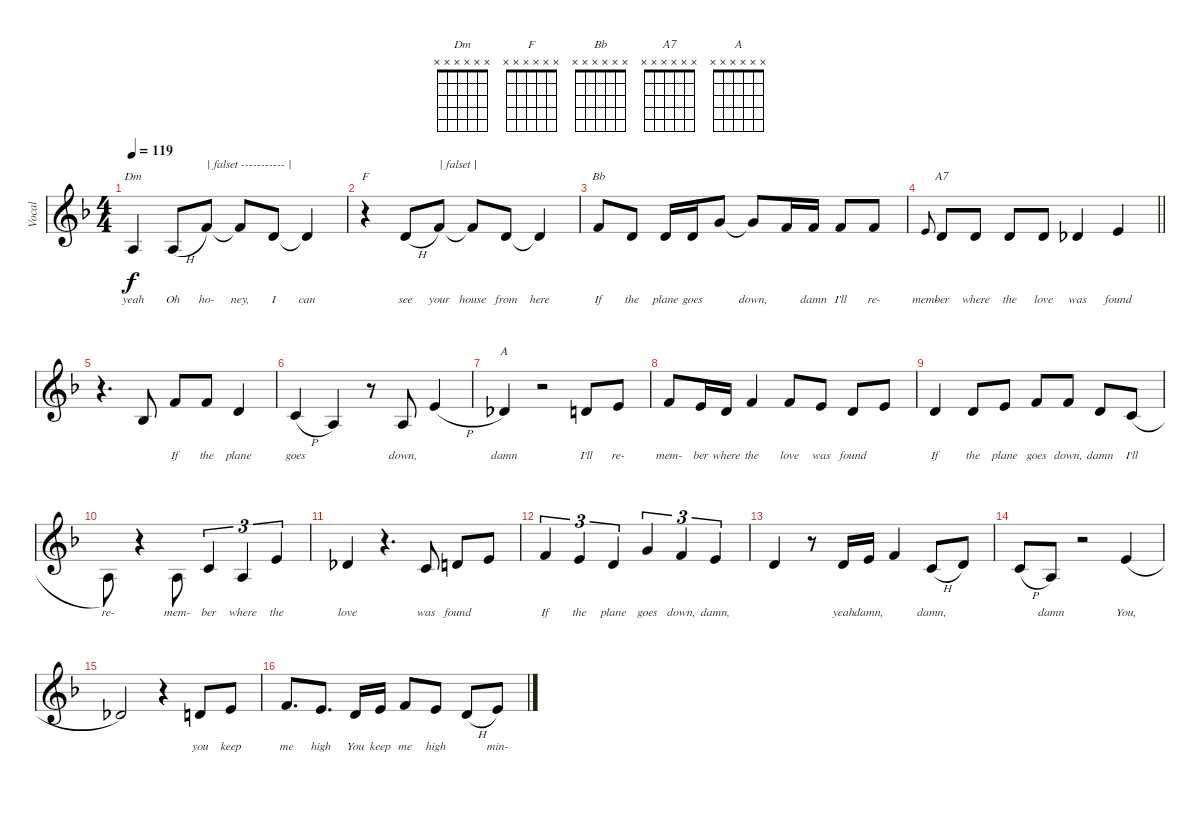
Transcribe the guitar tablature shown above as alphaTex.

\track ("Vocal" "Vocal") {instrument synthbrass1}
\staff {score}
\tuning (Eb4 Bb3 Gb3 Db3 Ab2 D2) {hide}
\chord ("Dm" x x x x x x)
\chord ("F" x x x x x x)
\chord ("Bb" x x x x x x)
\chord ("A7" x x x x x x)
\chord ("A" x x x x x x)
\ts (4 4)
\tempo 119
\clef g2
\ks dminor
3.3{t}.4{ch "Dm" lyrics (0 "yeah") lyrics (1 "") lyrics (2 "") lyrics (3 "") lyrics (4 "") dy f} 3.3{h}.8{lyrics (0 "Oh") lyrics (1 "") lyrics (2 "") lyrics (3 "") lyrics (4 "")} 11.3.8{txt "| falset ----------- |" lyrics (0 "ho-") lyrics (1 "") lyrics (2 "") lyrics (3 "") lyrics (4 "")} 11.3{t}.8{lyrics (0 "ney,") lyrics (1 "") lyrics (2 "") lyrics (3 "") lyrics (4 "")} 8.3.8{lyrics (0 "I") lyrics (1 "") lyrics (2 "") lyrics (3 "") lyrics (4 "")} 8.3{t}.4{lyrics (0 "can") lyrics (1 "") lyrics (2 "") lyrics (3 "") lyrics (4 "")} |
r.4{ch "F"} 8.3{h}.8{lyrics (0 "see") lyrics (1 "") lyrics (2 "") lyrics (3 "") lyrics (4 "")} 11.3.8{txt "| falset |" lyrics (0 "your") lyrics (1 "") lyrics (2 "") lyrics (3 "") lyrics (4 "")} 11.3{t}.8{lyrics (0 "house") lyrics (1 "") lyrics (2 "") lyrics (3 "") lyrics (4 "")} 8.3.8{lyrics (0 "from") lyrics (1 "") lyrics (2 "") lyrics (3 "") lyrics (4 "")} 8.3{t}.4{lyrics (0 "here") lyrics (1 "") lyrics (2 "") lyrics (3 "") lyrics (4 "")} |
11.3.8{ch "Bb" lyrics (0 "If") lyrics (1 "") lyrics (2 "") lyrics (3 "") lyrics (4 "")} 8.3.8{lyrics (0 "the") lyrics (1 "") lyrics (2 "") lyrics (3 "") lyrics (4 "")} 8.3.16{lyrics (0 "plane") lyrics (1 "") lyrics (2 "") lyrics (3 "") lyrics (4 "")} 8.3.16{lyrics (0 "goes") lyrics (1 "") lyrics (2 "") lyrics (3 "") lyrics (4 "")} 9.2.8{lyrics (0 "") lyrics (1 "") lyrics (2 "") lyrics (3 "") lyrics (4 "")} 9.2{t}.8{lyrics (0 "down,") lyrics (1 "") lyrics (2 "") lyrics (3 "") lyrics (4 "")} 7.2.16{lyrics (0 "") lyrics (1 "") lyrics (2 "") lyrics (3 "") lyrics (4 "")} 7.2.16{lyrics (0 "damn") lyrics (1 "") lyrics (2 "") lyrics (3 "") lyrics (4 "")} 7.2.8{lyrics (0 "I'll") lyrics (1 "") lyrics (2 "") lyrics (3 "") lyrics (4 "")} 7.2.8{lyrics (0 "re-") lyrics (1 "") lyrics (2 "") lyrics (3 "") lyrics (4 "")} |
\barLineRight lightlight
10.3.8{lyrics (0 "mem-") lyrics (1 "") lyrics (2 "") lyrics (3 "") lyrics (4 "") gr onbeat} 8.3.8{ch "A7" lyrics (0 "ber") lyrics (1 "") lyrics (2 "") lyrics (3 "") lyrics (4 "")} 8.3.8{lyrics (0 "where") lyrics (1 "") lyrics (2 "") lyrics (3 "") lyrics (4 "")} 8.3.8{lyrics (0 "the") lyrics (1 "") lyrics (2 "") lyrics (3 "") lyrics (4 "")} 8.3.8{lyrics (0 "love") lyrics (1 "") lyrics (2 "") lyrics (3 "") lyrics (4 "")} 7.3.4{lyrics (0 "was") lyrics (1 "") lyrics (2 "") lyrics (3 "") lyrics (4 "")} 10.3.4{lyrics (0 "found") lyrics (1 "") lyrics (2 "") lyrics (3 "") lyrics (4 "")} |
\section ("" "")
r.4{d} 4.3.8{lyrics (0 "") lyrics (1 "") lyrics (2 "") lyrics (3 "") lyrics (4 "")} 2.1.8{lyrics (0 "If") lyrics (1 "") lyrics (2 "") lyrics (3 "") lyrics (4 "")} 2.1.8{lyrics (0 "the") lyrics (1 "") lyrics (2 "") lyrics (3 "") lyrics (4 "")} 4.2.4{lyrics (0 "plane") lyrics (1 "") lyrics (2 "") lyrics (3 "") lyrics (4 "")} |
6.3{h}.4{lyrics (0 "goes") lyrics (1 "") lyrics (2 "") lyrics (3 "") lyrics (4 "")} 3.3.4{lyrics (0 "") lyrics (1 "") lyrics (2 "") lyrics (3 "") lyrics (4 "")} r.8 3.3.8{lyrics (0 "down,") lyrics (1 "") lyrics (2 "") lyrics (3 "") lyrics (4 "")} 6.2{h}.4{lyrics (0 "") lyrics (1 "") lyrics (2 "") lyrics (3 "") lyrics (4 "")} |
3.2.4{ch "A" lyrics (0 "damn") lyrics (1 "") lyrics (2 "") lyrics (3 "") lyrics (4 "")} r.2 4.2.8{lyrics (0 "I'll") lyrics (1 "") lyrics (2 "") lyrics (3 "") lyrics (4 "")} 6.2.8{lyrics (0 "re-") lyrics (1 "") lyrics (2 "") lyrics (3 "") lyrics (4 "")} |
7.2.8{lyrics (0 "mem-") lyrics (1 "") lyrics (2 "") lyrics (3 "") lyrics (4 "")} 6.2.16{lyrics (0 "ber") lyrics (1 "") lyrics (2 "") lyrics (3 "") lyrics (4 "")} 4.2.16{lyrics (0 "where") lyrics (1 "") lyrics (2 "") lyrics (3 "") lyrics (4 "")} 7.2.4{lyrics (0 "the") lyrics (1 "") lyrics (2 "") lyrics (3 "") lyrics (4 "")} 7.2.8{lyrics (0 "love") lyrics (1 "") lyrics (2 "") lyrics (3 "") lyrics (4 "")} 6.2.8{lyrics (0 "was") lyrics (1 "") lyrics (2 "") lyrics (3 "") lyrics (4 "")} 4.2.8{lyrics (0 "found") lyrics (1 "") lyrics (2 "") lyrics (3 "") lyrics (4 "")} 6.2.8{lyrics (0 "") lyrics (1 "") lyrics (2 "") lyrics (3 "") lyrics (4 "")} |
4.2.4{lyrics (0 "If") lyrics (1 "") lyrics (2 "") lyrics (3 "") lyrics (4 "")} 4.2.8{lyrics (0 "the") lyrics (1 "") lyrics (2 "") lyrics (3 "") lyrics (4 "")} 6.2.8{lyrics (0 "plane") lyrics (1 "") lyrics (2 "") lyrics (3 "") lyrics (4 "")} 7.2.8{lyrics (0 "goes") lyrics (1 "") lyrics (2 "") lyrics (3 "") lyrics (4 "")} 7.2.8{lyrics (0 "down,") lyrics (1 "") lyrics (2 "") lyrics (3 "") lyrics (4 "")} 4.2.8{lyrics (0 "damn") lyrics (1 "") lyrics (2 "") lyrics (3 "") lyrics (4 "")} 6.3{h}.8{lyrics (0 "I'll") lyrics (1 "") lyrics (2 "") lyrics (3 "") lyrics (4 "")} |
3.3.8{lyrics (0 "re-") lyrics (1 "") lyrics (2 "") lyrics (3 "") lyrics (4 "") beam Down} r.4 3.3.8{lyrics (0 "mem-") lyrics (1 "") lyrics (2 "") lyrics (3 "") lyrics (4 "") beam Down} 2.2.4{tu (3 2) lyrics (0 "ber") lyrics (1 "") lyrics (2 "") lyrics (3 "") lyrics (4 "")} 3.3.4{tu (3 2) lyrics (0 "where") lyrics (1 "") lyrics (2 "") lyrics (3 "") lyrics (4 "")} 6.2.4{tu (3 2) lyrics (0 "the") lyrics (1 "") lyrics (2 "") lyrics (3 "") lyrics (4 "")} |
3.2.4{lyrics (0 "love") lyrics (1 "") lyrics (2 "") lyrics (3 "") lyrics (4 "")} r.4{d} 6.3.8{lyrics (0 "was") lyrics (1 "") lyrics (2 "") lyrics (3 "") lyrics (4 "")} 4.2.8{lyrics (0 "found") lyrics (1 "") lyrics (2 "") lyrics (3 "") lyrics (4 "")} 6.2.8{lyrics (0 "") lyrics (1 "") lyrics (2 "") lyrics (3 "") lyrics (4 "")} |
7.2.4{tu (3 2) lyrics (0 "If") lyrics (1 "") lyrics (2 "") lyrics (3 "") lyrics (4 "")} 6.2.4{tu (3 2) lyrics (0 "the") lyrics (1 "") lyrics (2 "") lyrics (3 "") lyrics (4 "")} 4.2.4{tu (3 2) lyrics (0 "plane") lyrics (1 "") lyrics (2 "") lyrics (3 "") lyrics (4 "")} 4.1.4{tu (3 2) lyrics (0 "goes") lyrics (1 "") lyrics (2 "") lyrics (3 "") lyrics (4 "")} 7.2.4{tu (3 2) lyrics (0 "down,") lyrics (1 "") lyrics (2 "") lyrics (3 "") lyrics (4 "")} 6.2.4{tu (3 2) lyrics (0 "damn,") lyrics (1 "") lyrics (2 "") lyrics (3 "") lyrics (4 "")} |
4.2.4{lyrics (0 "") lyrics (1 "") lyrics (2 "") lyrics (3 "") lyrics (4 "")} r.8 4.2.16{lyrics (0 "yeah") lyrics (1 "") lyrics (2 "") lyrics (3 "") lyrics (4 "")} 6.2.16{lyrics (0 "damn,") lyrics (1 "") lyrics (2 "") lyrics (3 "") lyrics (4 "")} 7.2.4{lyrics (0 "") lyrics (1 "") lyrics (2 "") lyrics (3 "") lyrics (4 "")} 2.2{h}.8{lyrics (0 "damn,") lyrics (1 "") lyrics (2 "") lyrics (3 "") lyrics (4 "")} 4.2.8{lyrics (0 "") lyrics (1 "") lyrics (2 "") lyrics (3 "") lyrics (4 "")} |
6.3{h}.8{lyrics (0 "") lyrics (1 "") lyrics (2 "") lyrics (3 "") lyrics (4 "")} 3.3.8{lyrics (0 "damn") lyrics (1 "") lyrics (2 "") lyrics (3 "") lyrics (4 "")} r.2 6.2{h}.4{lyrics (0 "You,") lyrics (1 "") lyrics (2 "") lyrics (3 "") lyrics (4 "")} |
3.2.2{lyrics (0 "") lyrics (1 "") lyrics (2 "") lyrics (3 "") lyrics (4 "")} r.4 4.2.8{lyrics (0 "you") lyrics (1 "") lyrics (2 "") lyrics (3 "") lyrics (4 "")} 6.2.8{lyrics (0 "keep") lyrics (1 "") lyrics (2 "") lyrics (3 "") lyrics (4 "")} |
7.2.8{d lyrics (0 "me") lyrics (1 "") lyrics (2 "") lyrics (3 "") lyrics (4 "")} 6.2.8{d lyrics (0 "high") lyrics (1 "") lyrics (2 "") lyrics (3 "") lyrics (4 "")} 4.2.16{lyrics (0 "You") lyrics (1 "") lyrics (2 "") lyrics (3 "") lyrics (4 "")} 6.2.16{lyrics (0 "keep") lyrics (1 "") lyrics (2 "") lyrics (3 "") lyrics (4 "")} 7.2.8{lyrics (0 "me") lyrics (1 "") lyrics (2 "") lyrics (3 "") lyrics (4 "")} 6.2.8{lyrics (0 "high") lyrics (1 "") lyrics (2 "") lyrics (3 "") lyrics (4 "")} 4.2{h}.8{lyrics (0 "") lyrics (1 "") lyrics (2 "") lyrics (3 "") lyrics (4 "")} 6.2{h}.8{lyrics (0 "min-") lyrics (1 "") lyrics (2 "") lyrics (3 "") lyrics (4 "")}
